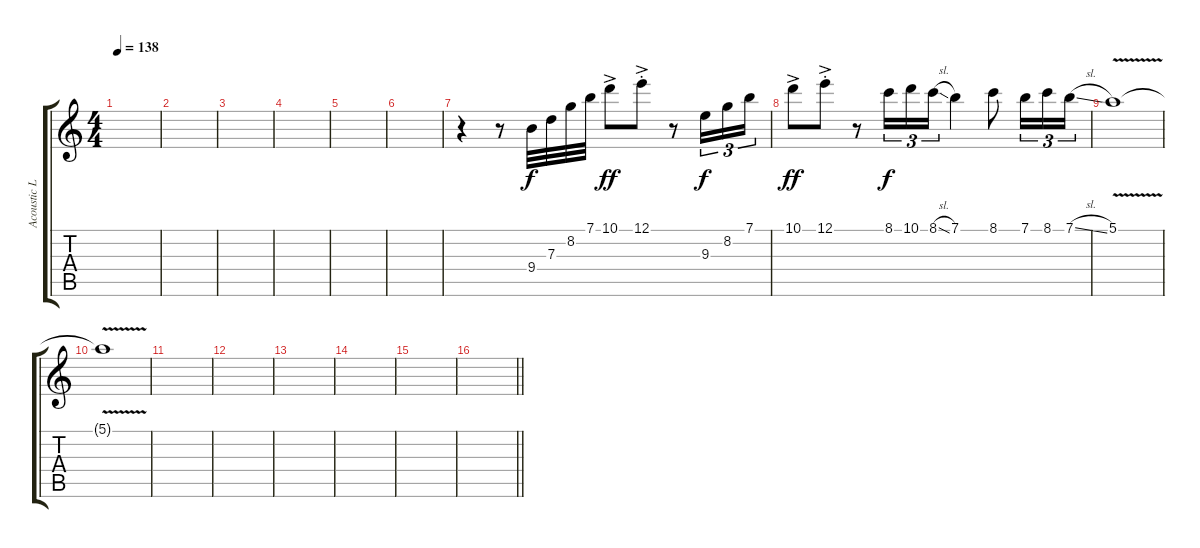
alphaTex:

\track ("Acoustic Lead Guitar" "Acoustic L") {instrument acousticguitarsteel}
\staff {score tabs}
\tuning (E4 B3 G3 D3 A2 E2) {hide}
\ts (4 4)
\tempo 138
\clef g2
\ks c
|
|
|
|
|
|
r.4 r.8 9.4.32 7.3.32 8.2.32 7.1.32 10.1{ac}.8{dy ff} 12.1{ac st}.8 r.8 9.3.16{tu (3 2) dy f} 8.2.16{tu (3 2)} 7.1.16{tu (3 2)} |
10.1{ac}.8{dy ff} 12.1{ac st}.8 r.8 8.1.16{tu (3 2) dy f} 10.1.16{tu (3 2)} 8.1{sl}.16{tu (3 2)} 7.1.4 8.1.8 7.1.16{tu (3 2)} 8.1.16{tu (3 2)} 7.1{sl}.16{tu (3 2)} |
5.1{v}.1 |
5.1{v t}.1{volume 0} |
|
|
|
|
|
\barLineRight lightlight
